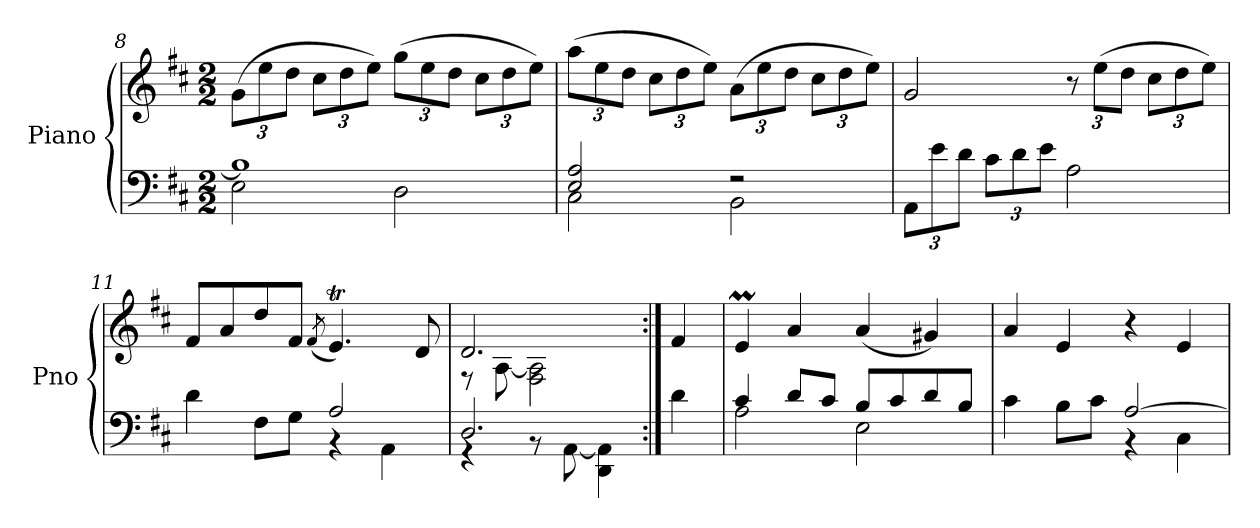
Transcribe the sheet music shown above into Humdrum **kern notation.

**kern	**kern
*part1	*part1
*staff2	*staff1
*I"Piano	*
*I'Pno	*
*clefF4	*clefG2
*k[f#c#]	*k[f#c#]
*M2/2	*M2/2
=8	=8
*^	*
*	*	*Xbrackettup
1B]	2E\	(>12g\L
.	.	12ee\
.	.	12dd\J
.	.	12cc#\L
.	.	12dd\
.	.	12ee\J)
.	2D\	(>12gg\L
.	.	12ee\
.	.	12dd\J
.	.	12cc#\L
.	.	12dd\
.	.	12ee\J)
=9	=9	=9
2E/ 2A/	2C#\	(>12aa\L
.	.	12ee\
.	.	12dd\J
.	.	12cc#\L
.	.	12dd\
.	.	12ee\J)
2r	2BB\	(>12a\L
.	.	12ee\
.	.	12dd\J
.	.	12cc#\L
.	.	12dd\
.	.	12ee\J)
*v	*v	*
!!LO:LB:g=z
=10	=10
*Xbrackettup	*
12AA\L	2g/
12e\	.
12d\J	.
12c#\L	.
12d\	.
12e\J	.
2A\	12r
.	(>12ee\L
.	12dd\J
.	12cc#\L
.	12dd\
.	12ee\J)
=11	=11
*^	*
4d\	2ryy	8f#/L
.	.	8a/
8F#\L	.	8dd/
8G\J	.	8f#/J
.	.	(<8qf#/
2A/	4rBB	4.eT/)
.	4AA\	.
.	.	8d/
=12	=12	=12
*	*	*^
2.D/	4rGG	2.d/	8r
.	.	.	[8A\
.	8rBB	.	2F#\ 2A\]
.	[8AA\	.	.
.	4DD\ 4AA\]	.	.
*v	*v	*	*
*	*v	*v
=12X1:|!	=12X1:|!
4d\	4f#/
=13	=13
*^	*
4c#/	2A\	4eM/
8d/L	.	4a/
8c#/J	.	.
8B/L	2E\	(<4a/
8c#/	.	.
8d/	.	4g#X/)
8B/J	.	.
=14	=14	=14
4c#\	2ryy	4a/
8B\L	.	4e/
8c#\J	.	.
[2A/	4r	4r
.	4C#\	4e/
*v	*v	*
=	=
*-	*-
